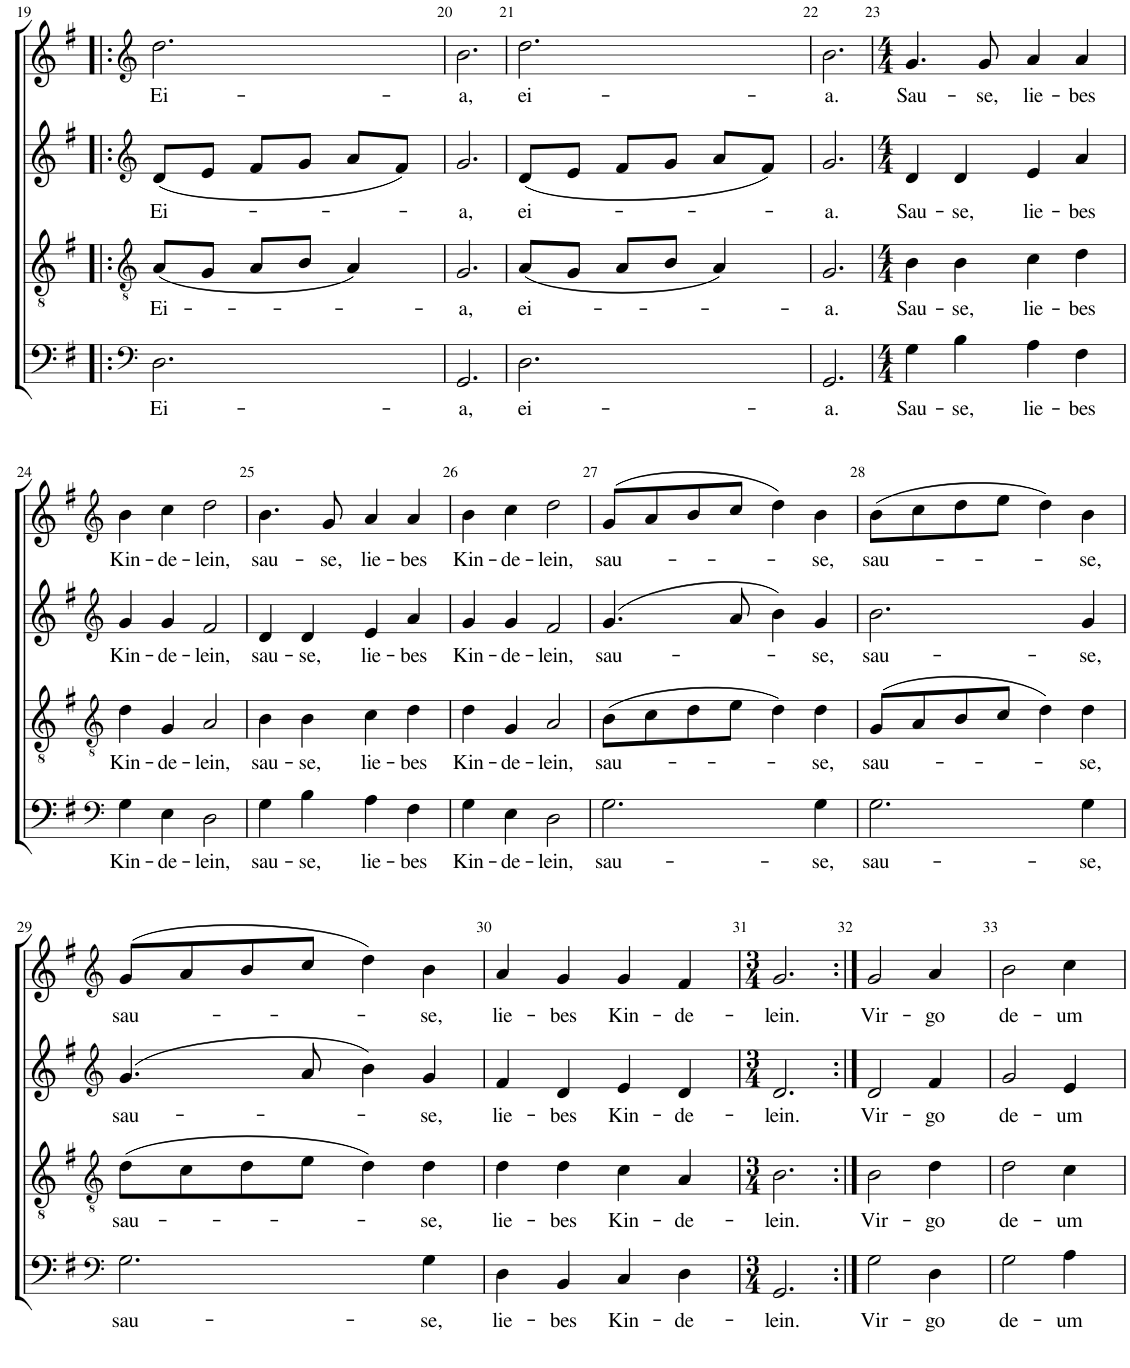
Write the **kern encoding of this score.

**kern	**text	**kern	**text	**kern	**text	**kern	**text
*part4	*part4	*part3	*part3	*part2	*part2	*part1	*part1
*staff4	*staff4	*staff3	*staff3	*staff2	*staff2	*staff1	*staff1
*I"Baß	*	*I"Tenor	*	*I"Alt	*	*I"Sopran	*
!!LO:PB:g=z
*clefF4	*	*clefGv2	*	*clefG2	*	*clefG2	*
*k[f#]	*	*k[f#]	*	*k[f#]	*	*k[f#]	*
*M3/4	*	*M3/4	*	*M3/4	*	*M3/4	*
=19!|:	=19!|:	=19!|:	=19!|:	=19!|:	=19!|:	=19!|:	=19!|:
!	!LO:LY:b	!	!LO:LY:b	!	!LO:LY:b	!	!LO:LY:b
2.D\	Ei-	(8A/L	Ei-	(8d/L	Ei	2.dd\	Ei-
.	.	8G/J	.	8e/J	.	.	.
.	.	8A/L	.	8f#/L	.	.	.
.	.	8B/J	.	8g/J	.	.	.
.	.	4A/)	.	8a/L	.	.	.
.	.	.	.	8f#/J)	.	.	.
=20	=20	=20	=20	=20	=20	=20	=20
!	!LO:LY:b	!	!LO:LY:b	!	!LO:LY:b	!	!LO:LY:b
2.GG/	a,	2.G/	a,	2.g/	a,	2.b\	a,
=21	=21	=21	=21	=21	=21	=21	=21
!	!LO:LY:b	!	!LO:LY:b	!	!LO:LY:b	!	!LO:LY:b
2.D\	ei-	(8A/L	ei	(8d/L	ei	2.dd\	ei-
.	.	8G/J	.	8e/J	.	.	.
.	.	8A/L	.	8f#/L	.	.	.
.	.	8B/J	.	8g/J	.	.	.
.	.	4A/)	.	8a/L	.	.	.
.	.	.	.	8f#/J)	.	.	.
=22	=22	=22	=22	=22	=22	=22	=22
!	!LO:LY:b	!	!LO:LY:b	!	!LO:LY:b	!	!LO:LY:b
2.GG/	a.	2.G/	a.	2.g/	a.	2.b\	a.
=23	=23	=23	=23	=23	=23	=23	=23
*M4/4	*	*M4/4	*	*M4/4	*	*M4/4	*
!	!LO:LY:b	!	!LO:LY:b	!	!LO:LY:b	!	!LO:LY:b
4G\	Sau-	4B\	Sau-	4d/	Sau-	4.g/	Sau-
!	!LO:LY:b	!	!LO:LY:b	!	!LO:LY:b	!	!
4B\	se,	4B\	se,	4d/	se,	.	.
!	!	!	!	!	!	!	!LO:LY:b
.	.	.	.	.	.	8g/	se,
!	!LO:LY:b	!	!LO:LY:b	!	!LO:LY:b	!	!LO:LY:b
4A\	lie-	4c\	lie-	4e/	lie-	4a/	lie-
!	!LO:LY:b	!	!LO:LY:b	!	!LO:LY:b	!	!LO:LY:b
4F#\	bes	4d\	bes	4a/	bes	4a/	bes
!!LO:LB:g=z
=24	=24	=24	=24	=24	=24	=24	=24
*clefF4	*	*clefGv2	*	*clefG2	*	*clefG2	*
!	!LO:LY:b	!	!LO:LY:b	!	!LO:LY:b	!	!LO:LY:b
4G\	Kin-	4d\	Kin-	4g/	Kin-	4b\	Kin-
!	!LO:LY:b	!	!LO:LY:b	!	!LO:LY:b	!	!LO:LY:b
4E\	de-	4G/	de-	4g/	de-	4cc\	de-
!	!LO:LY:b	!	!LO:LY:b	!	!LO:LY:b	!	!LO:LY:b
2D\	lein,	2A/	lein,	2f#/	lein,	2dd\	lein,
=25	=25	=25	=25	=25	=25	=25	=25
!	!LO:LY:b	!	!LO:LY:b	!	!LO:LY:b	!	!LO:LY:b
4G\	sau-	4B\	sau-	4d/	sau-	4.b\	sau-
!	!LO:LY:b	!	!LO:LY:b	!	!LO:LY:b	!	!
4B\	se,	4B\	se,	4d/	se,	.	.
!	!	!	!	!	!	!	!LO:LY:b
.	.	.	.	.	.	8g/	se,
!	!LO:LY:b	!	!LO:LY:b	!	!LO:LY:b	!	!LO:LY:b
4A\	lie-	4c\	lie-	4e/	lie-	4a/	lie-
!	!LO:LY:b	!	!LO:LY:b	!	!LO:LY:b	!	!LO:LY:b
4F#\	bes	4d\	bes	4a/	bes	4a/	bes
=26	=26	=26	=26	=26	=26	=26	=26
!	!LO:LY:b	!	!LO:LY:b	!	!LO:LY:b	!	!LO:LY:b
4G\	Kin-	4d\	Kin-	4g/	Kin-	4b\	Kin-
!	!LO:LY:b	!	!LO:LY:b	!	!LO:LY:b	!	!LO:LY:b
4E\	de-	4G/	de-	4g/	de-	4cc\	de-
!	!LO:LY:b	!	!LO:LY:b	!	!LO:LY:b	!	!LO:LY:b
2D\	lein,	2A/	lein,	2f#/	lein,	2dd\	lein,
=27	=27	=27	=27	=27	=27	=27	=27
!	!LO:LY:b	!	!LO:LY:b	!	!LO:LY:b	!	!LO:LY:b
2.G\	sau-	(8B\L	sau	(4.g/	sau-	(8g/L	sau
.	.	8c\	.	.	.	8a/	.
.	.	8d\	.	.	.	8b/	.
.	.	8e\J	.	8a/	.	8cc/J	.
.	.	4d\)	.	4b\)	.	4dd\)	.
!	!LO:LY:b	!	!LO:LY:b	!	!LO:LY:b	!	!LO:LY:b
4G\	se,	4d\	se,	4g/	se,	4b\	se,
=28	=28	=28	=28	=28	=28	=28	=28
!	!LO:LY:b	!	!LO:LY:b	!	!LO:LY:b	!	!LO:LY:b
2.G\	sau-	(8G/L	sau	2.b\	sau-	(8b\L	sau
.	.	8A/	.	.	.	8cc\	.
.	.	8B/	.	.	.	8dd\	.
.	.	8c/J	.	.	.	8ee\J	.
.	.	4d\)	.	.	.	4dd\)	.
!	!LO:LY:b	!	!LO:LY:b	!	!LO:LY:b	!	!LO:LY:b
4G\	se,	4d\	se,	4g/	se,	4b\	se,
!!LO:LB:g=z
=29	=29	=29	=29	=29	=29	=29	=29
*clefF4	*	*clefGv2	*	*clefG2	*	*clefG2	*
!	!LO:LY:b	!	!LO:LY:b	!	!LO:LY:b	!	!LO:LY:b
2.G\	sau-	(8d\L	sau-	(4.g/	sau-	(8g/L	sau
.	.	8c\	.	.	.	8a/	.
.	.	8d\	.	.	.	8b/	.
.	.	8e\J	.	8a/	.	8cc/J	.
.	.	4d\)	.	4b\)	.	4dd\)	.
!	!LO:LY:b	!	!LO:LY:b	!	!LO:LY:b	!	!LO:LY:b
4G\	se,	4d\	se,	4g/	se,	4b\	se,
=30	=30	=30	=30	=30	=30	=30	=30
!	!LO:LY:b	!	!LO:LY:b	!	!LO:LY:b	!	!LO:LY:b
4D\	lie-	4d\	lie-	4f#/	lie-	4a/	lie-
!	!LO:LY:b	!	!LO:LY:b	!	!LO:LY:b	!	!LO:LY:b
4BB/	bes	4d\	bes	4d/	bes	4g/	bes
!	!LO:LY:b	!	!LO:LY:b	!	!LO:LY:b	!	!LO:LY:b
4C/	Kin-	4c\	Kin-	4e/	Kin-	4g/	Kin-
!	!LO:LY:b	!	!LO:LY:b	!	!LO:LY:b	!	!LO:LY:b
4D\	de-	4A/	de-	4d/	de-	4f#/	de-
=31	=31	=31	=31	=31	=31	=31	=31
*M3/4	*	*M3/4	*	*M3/4	*	*M3/4	*
!	!LO:LY:b	!	!LO:LY:b	!	!LO:LY:b	!	!LO:LY:b
2.GG/	lein.	2.B\	lein.	2.d/	lein.	2.g/	lein.
=32:|!	=32:|!	=32:|!	=32:|!	=32:|!	=32:|!	=32:|!	=32:|!
!	!LO:LY:b	!	!LO:LY:b	!	!LO:LY:b	!	!LO:LY:b
2G\	Vir-	2B\	Vir-	2d/	Vir-	2g/	Vir-
!	!LO:LY:b	!	!LO:LY:b	!	!LO:LY:b	!	!LO:LY:b
4D\	go	4d\	go	4f#/	go	4a/	go
=33	=33	=33	=33	=33	=33	=33	=33
!	!LO:LY:b	!	!LO:LY:b	!	!LO:LY:b	!	!LO:LY:b
2G\	de-	2d\	de-	2g/	de-	2b\	de-
!	!LO:LY:b	!	!LO:LY:b	!	!LO:LY:b	!	!LO:LY:b
4A\	um	4c\	um	4e/	um	4cc\	um
=	=	=	=	=	=	=	=
*-	*-	*-	*-	*-	*-	*-	*-
